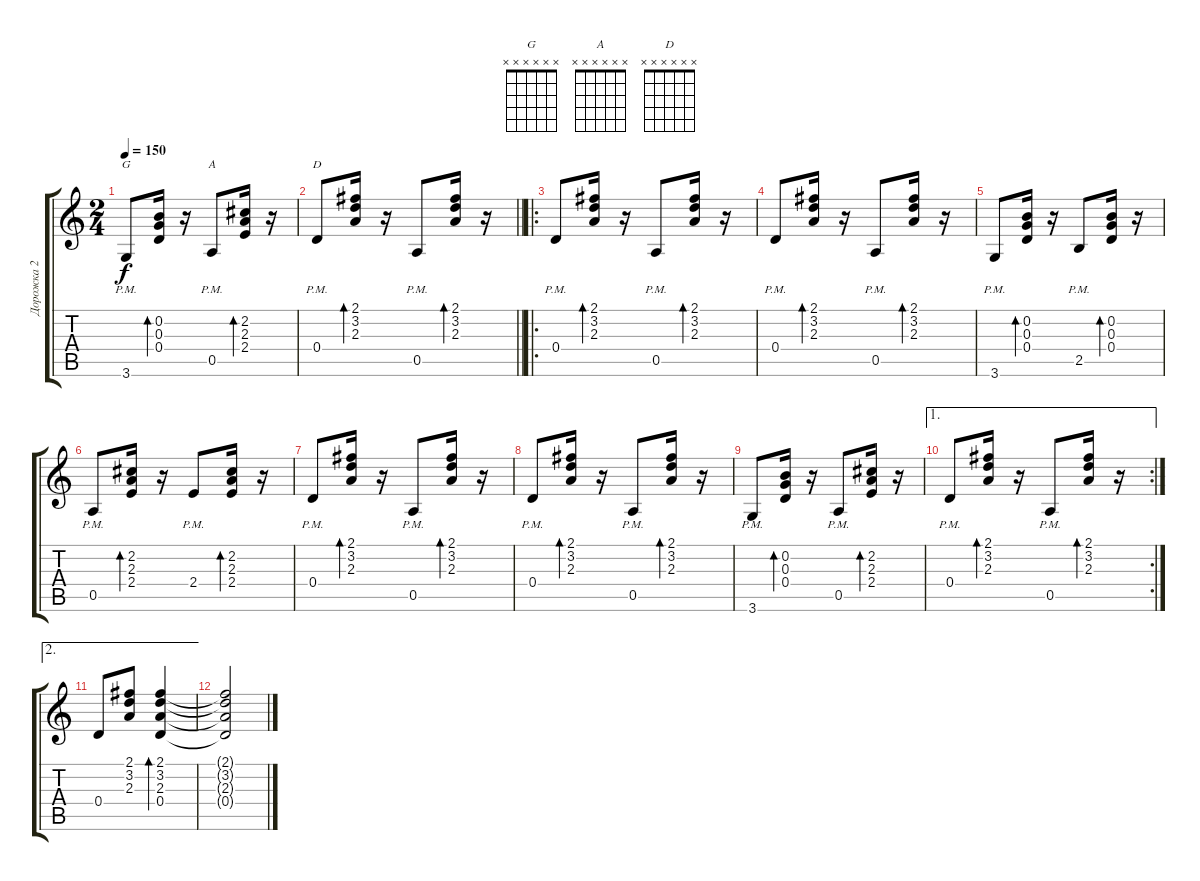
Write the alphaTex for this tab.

\track ("Дорожка 2" "Дорожка 2") {instrument acousticguitarnylon}
\staff {score tabs}
\tuning (E4 B3 G3 D3 A2 E2) {hide}
\chord ("G" x x x x x x)
\chord ("A" x x x x x x)
\chord ("D" x x x x x x)
\ts (2 4)
\tempo 150
\clef g2
\ks c
3.6{pm}.8{ch "G" dy f} (0.2 0.3 0.4).16{bd 60} r.16 0.5{pm}.8{ch "A"} (2.2 2.3 2.4).16{bd 60} r.16 |
\barLineRight lightlight
0.4{pm}.8{ch "D"} (2.1 3.2 2.3).16{bd 60} r.16 0.5{pm}.8 (2.1 3.2 2.3).16{bd 60} r.16 |
\ro
\section ("" "")
0.4{pm}.8 (2.1 3.2 2.3).16{bd 60} r.16 0.5{pm}.8 (2.1 3.2 2.3).16{bd 60} r.16 |
0.4{pm}.8 (2.1 3.2 2.3).16{bd 60} r.16 0.5{pm}.8 (2.1 3.2 2.3).16{bd 60} r.16 |
3.6{pm}.8 (0.2 0.3 0.4).16{bd 60} r.16 2.5{pm}.8 (0.2 0.3 0.4).16{bd 60} r.16 |
0.5{pm}.8 (2.2 2.3 2.4).16{bd 60} r.16 2.4{pm}.8 (2.2 2.3 2.4).16{bd 60} r.16 |
0.4{pm}.8 (2.1 3.2 2.3).16{bd 60} r.16 0.5{pm}.8 (2.1 3.2 2.3).16{bd 60} r.16 |
0.4{pm}.8 (2.1 3.2 2.3).16{bd 60} r.16 0.5{pm}.8 (2.1 3.2 2.3).16{bd 60} r.16 |
3.6{pm}.8 (0.2 0.3 0.4).16{bd 60} r.16 0.5{pm}.8 (2.2 2.3 2.4).16{bd 60} r.16 |
\ae 1
\rc 2
0.4{pm}.8 (2.1 3.2 2.3).16{bd 60} r.16 0.5{pm}.8 (2.1 3.2 2.3).16{bd 60} r.16 |
\ae 2
0.4.8 (2.1 3.2 2.3).8 (2.1 3.2 2.3 0.4).4{bd 30} |
(2.1{t} 3.2{t} 2.3{t} 0.4{t}).2
